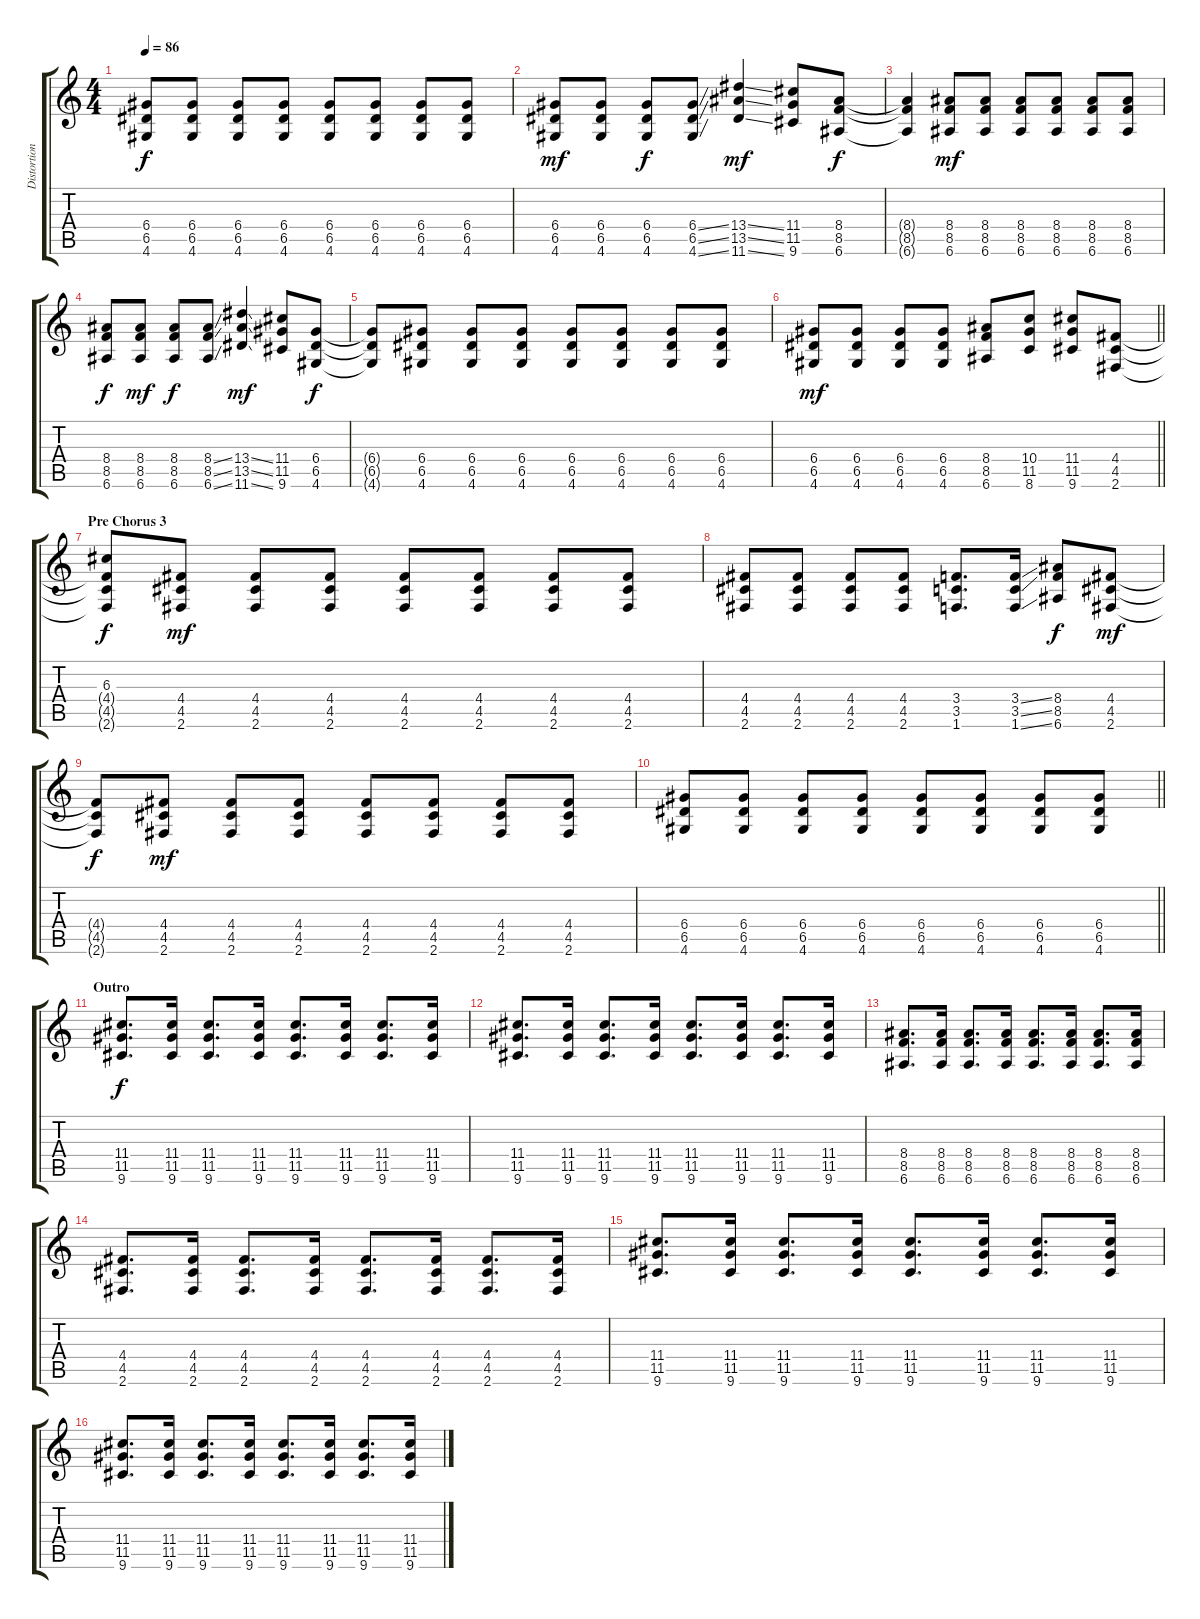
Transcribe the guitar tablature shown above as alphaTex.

\track ("Distortion Guitar" "Distortion") {instrument distortionguitar}
\staff {score tabs}
\tuning (E4 B3 G3 D3 A2 E2) {hide}
\ts (4 4)
\tempo 86
\clef g2
\ks c
(6.4{t} 6.5{t} 4.6{t}).8{dy f} (6.4 6.5 4.6).8 (6.4 6.5 4.6).8 (6.4 6.5 4.6).8 (6.4 6.5 4.6).8 (6.4 6.5 4.6).8 (6.4 6.5 4.6).8 (6.4 6.5 4.6).8 |
(6.4 6.5 4.6).8{dy mf} (6.4 6.5 4.6).8 (6.4 6.5 4.6).8{dy f} (6.4{ss} 6.5{ss} 4.6{ss}).8 (13.4{ss} 13.5{ss} 11.6{ss}).4{dy mf} (11.4 11.5 9.6).8 (8.4 8.5 6.6).8{dy f} |
(8.4{t} 8.5{t} 6.6{t}).4 (8.4 8.5 6.6).8{dy mf} (8.4 8.5 6.6).8 (8.4 8.5 6.6).8 (8.4 8.5 6.6).8 (8.4 8.5 6.6).8 (8.4 8.5 6.6).8 |
(8.4 8.5 6.6).8{dy f} (8.4 8.5 6.6).8{dy mf} (8.4 8.5 6.6).8{dy f} (8.4{ss} 8.5{ss} 6.6{ss}).8 (13.4{ss} 13.5{ss} 11.6{ss}).4{dy mf} (11.4 11.5 9.6).8 (6.4 6.5 4.6).8{dy f} |
(6.4{t} 6.5{t} 4.6{t}).8 (6.4 6.5 4.6).8 (6.4 6.5 4.6).8 (6.4 6.5 4.6).8 (6.4 6.5 4.6).8 (6.4 6.5 4.6).8 (6.4 6.5 4.6).8 (6.4 6.5 4.6).8 |
\barLineRight lightlight
(6.4 6.5 4.6).8{dy mf} (6.4 6.5 4.6).8 (6.4 6.5 4.6).8 (6.4 6.5 4.6).8 (8.4 8.5 6.6).8 (10.4 11.5 8.6).8 (11.4 11.5 9.6).8 (4.4 4.5 2.6).8 |
\section ("" "Pre Chorus 3")
(6.3 4.4{t} 4.5{t} 2.6{t}).8{dy f} (4.4 4.5 2.6).8{dy mf} (4.4 4.5 2.6).8 (4.4 4.5 2.6).8 (4.4 4.5 2.6).8 (4.4 4.5 2.6).8 (4.4 4.5 2.6).8 (4.4 4.5 2.6).8 |
(4.4 4.5 2.6).8 (4.4 4.5 2.6).8 (4.4 4.5 2.6).8 (4.4 4.5 2.6).8 (3.4 3.5 1.6).8{d} (3.4{ss} 3.5{ss} 1.6{ss}).16 (8.4 8.5 6.6).8{dy f} (4.4 4.5 2.6).8{dy mf} |
(4.4{t} 4.5{t} 2.6{t}).8{dy f} (4.4 4.5 2.6).8{dy mf} (4.4 4.5 2.6).8 (4.4 4.5 2.6).8 (4.4 4.5 2.6).8 (4.4 4.5 2.6).8 (4.4 4.5 2.6).8 (4.4 4.5 2.6).8 |
\barLineRight lightlight
(6.4 6.5 4.6).8 (6.4 6.5 4.6).8 (6.4 6.5 4.6).8 (6.4 6.5 4.6).8 (6.4 6.5 4.6).8 (6.4 6.5 4.6).8 (6.4 6.5 4.6).8 (6.4 6.5 4.6).8 |
\section ("" "Outro")
(11.4 11.5 9.6).8{d dy f} (11.4 11.5 9.6).16 (11.4 11.5 9.6).8{d} (11.4 11.5 9.6).16 (11.4 11.5 9.6).8{d} (11.4 11.5 9.6).16 (11.4 11.5 9.6).8{d} (11.4 11.5 9.6).16 |
(11.4 11.5 9.6).8{d} (11.4 11.5 9.6).16 (11.4 11.5 9.6).8{d} (11.4 11.5 9.6).16 (11.4 11.5 9.6).8{d} (11.4 11.5 9.6).16 (11.4 11.5 9.6).8{d} (11.4 11.5 9.6).16 |
(8.4 8.5 6.6).8{d} (8.4 8.5 6.6).16 (8.4 8.5 6.6).8{d} (8.4 8.5 6.6).16 (8.4 8.5 6.6).8{d} (8.4 8.5 6.6).16 (8.4 8.5 6.6).8{d} (8.4 8.5 6.6).16 |
(4.4 4.5 2.6).8{d} (4.4 4.5 2.6).16 (4.4 4.5 2.6).8{d} (4.4 4.5 2.6).16 (4.4 4.5 2.6).8{d} (4.4 4.5 2.6).16 (4.4 4.5 2.6).8{d} (4.4 4.5 2.6).16 |
(11.4 11.5 9.6).8{d} (11.4 11.5 9.6).16 (11.4 11.5 9.6).8{d} (11.4 11.5 9.6).16 (11.4 11.5 9.6).8{d} (11.4 11.5 9.6).16 (11.4 11.5 9.6).8{d} (11.4 11.5 9.6).16 |
(11.4 11.5 9.6).8{d} (11.4 11.5 9.6).16 (11.4 11.5 9.6).8{d} (11.4 11.5 9.6).16 (11.4 11.5 9.6).8{d} (11.4 11.5 9.6).16 (11.4 11.5 9.6).8{d} (11.4 11.5 9.6).16
